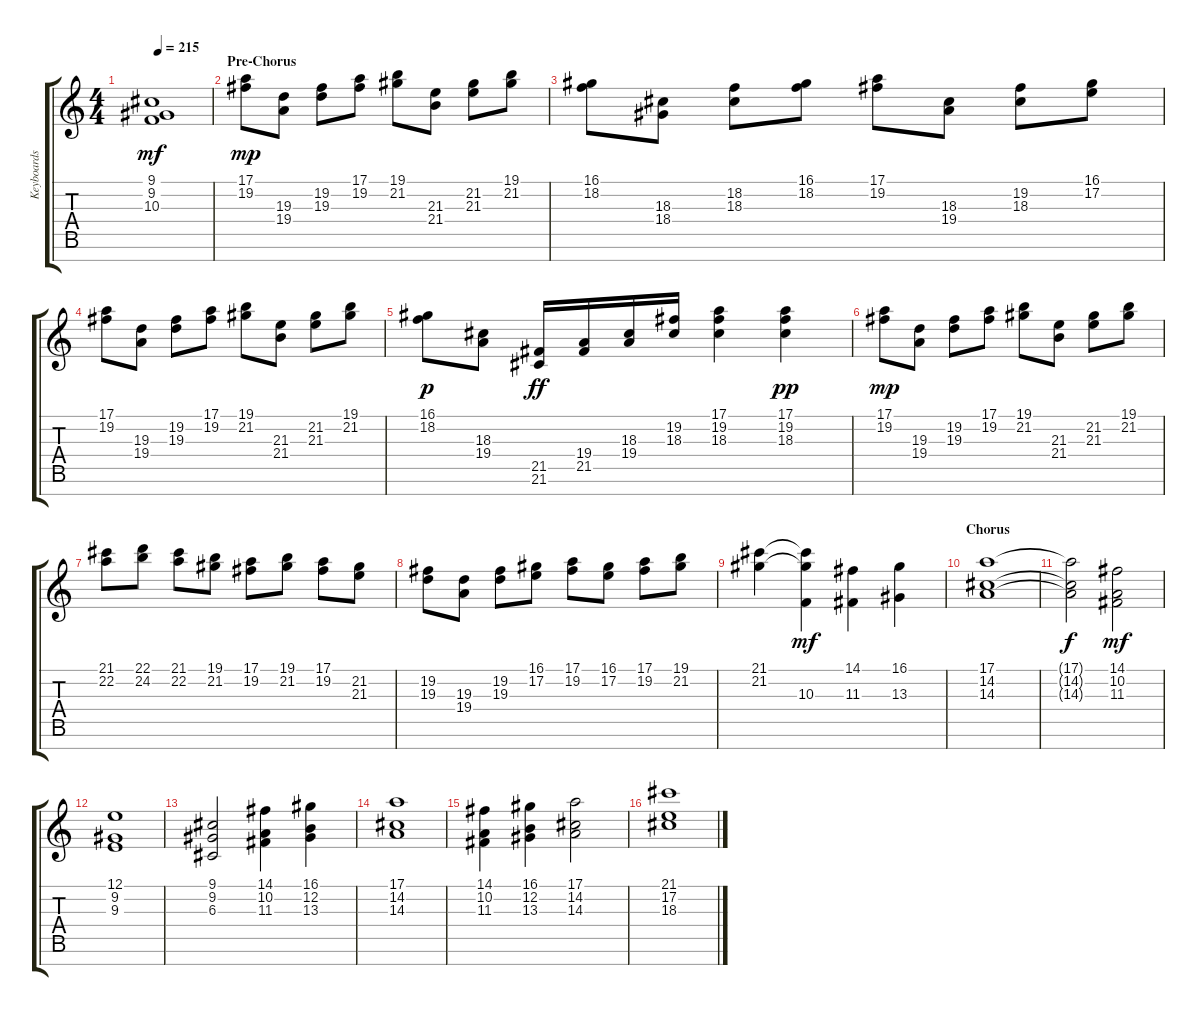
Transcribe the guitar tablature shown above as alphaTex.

\track ("Keyboards 2" "Keyboards ") {instrument stringensemble1}
\staff {score tabs}
\tuning (E4 B3 G3 D3 A2 E2 B1) {hide}
\ts (4 4)
\tempo 215
\clef g2
\ks c
(9.1 9.2 10.3).1{dy mf} |
\section ("" "Pre-Chorus")
(17.1 19.2).8{dy mp instrument stringensemble1} (19.3 19.4).8 (19.2 19.3).8 (17.1 19.2).8 (19.1 21.2).8 (21.3 21.4).8 (21.2 21.3).8 (19.1 21.2).8 |
(16.1 18.2).8 (18.3 18.4).8 (18.2 18.3).8 (16.1 18.2).8 (17.1 19.2).8 (18.3 19.4).8 (19.2 18.3).8 (16.1 17.2).8 |
(17.1 19.2).8 (19.3 19.4).8 (19.2 19.3).8 (17.1 19.2).8 (19.1 21.2).8 (21.3 21.4).8 (21.2 21.3).8 (19.1 21.2).8 |
(16.1 18.2).8{dy p} (18.3 19.4).8 (21.5 21.6).16{dy ff} (19.4 21.5).16 (18.3 19.4).16 (19.2 18.3).16 (17.1 19.2 18.3).4 (17.1 19.2 18.3).4{dy pp} |
(17.1 19.2).8{dy mp} (19.3 19.4).8 (19.2 19.3).8 (17.1 19.2).8 (19.1 21.2).8 (21.3 21.4).8 (21.2 21.3).8 (19.1 21.2).8 |
(21.1 22.2).8 (22.1 24.2).8 (21.1 22.2).8 (19.1 21.2).8 (17.1 19.2).8 (19.1 21.2).8 (17.1 19.2).8 (21.2 21.3).8 |
(19.2 19.3).8 (19.3 19.4).8 (19.2 19.3).8 (16.1 17.2).8 (17.1 19.2).8 (16.1 17.2).8 (17.1 19.2).8 (19.1 21.2).8 |
(21.1 21.2).4 (21.1{t} 21.2{t} 10.3).4{dy mf} (14.1 11.3).4 (16.1 13.3).4 |
\section ("" "Chorus")
(17.1 14.2 14.3).1 |
(17.1{t} 14.2{t} 14.3{t}).2{dy f} (14.1 10.2 11.3).2{dy mf} |
(12.1 9.2 9.3).1 |
(9.1 9.2 6.3).2 (14.1 10.2 11.3).4 (16.1 12.2 13.3).4 |
(17.1 14.2 14.3).1 |
(14.1 10.2 11.3).4 (16.1 12.2 13.3).4 (17.1 14.2 14.3).2 |
(21.1 17.2 18.3).1
